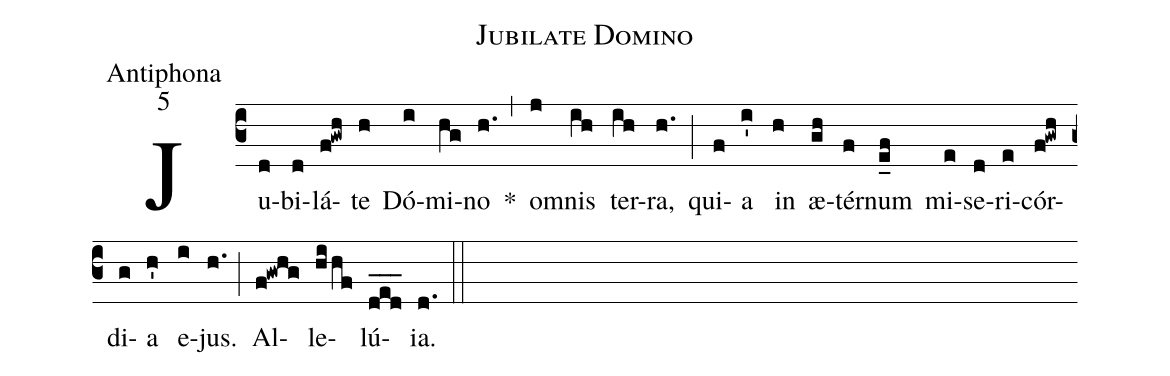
name:Jubilate Domino;
office-part:Antiphona;
mode:5;
%%
(c3) Ju(d)bi(d)lá(f!gwh)te(h) Dó(i)mi(hg)no(h.) *(,) om(j)nis(ih) ter(ih)ra,(h.) (;) qui(f)a(i') in(h) æ(gh)tér(f)num(e_f) mi(e)se(d)ri(e)cór(f!gwh)di(g)a(h') e(i)jus.(h.) (;) Al(f!gwhg)le(hi/hf)lú(ded___)ia.(d.) (::)
